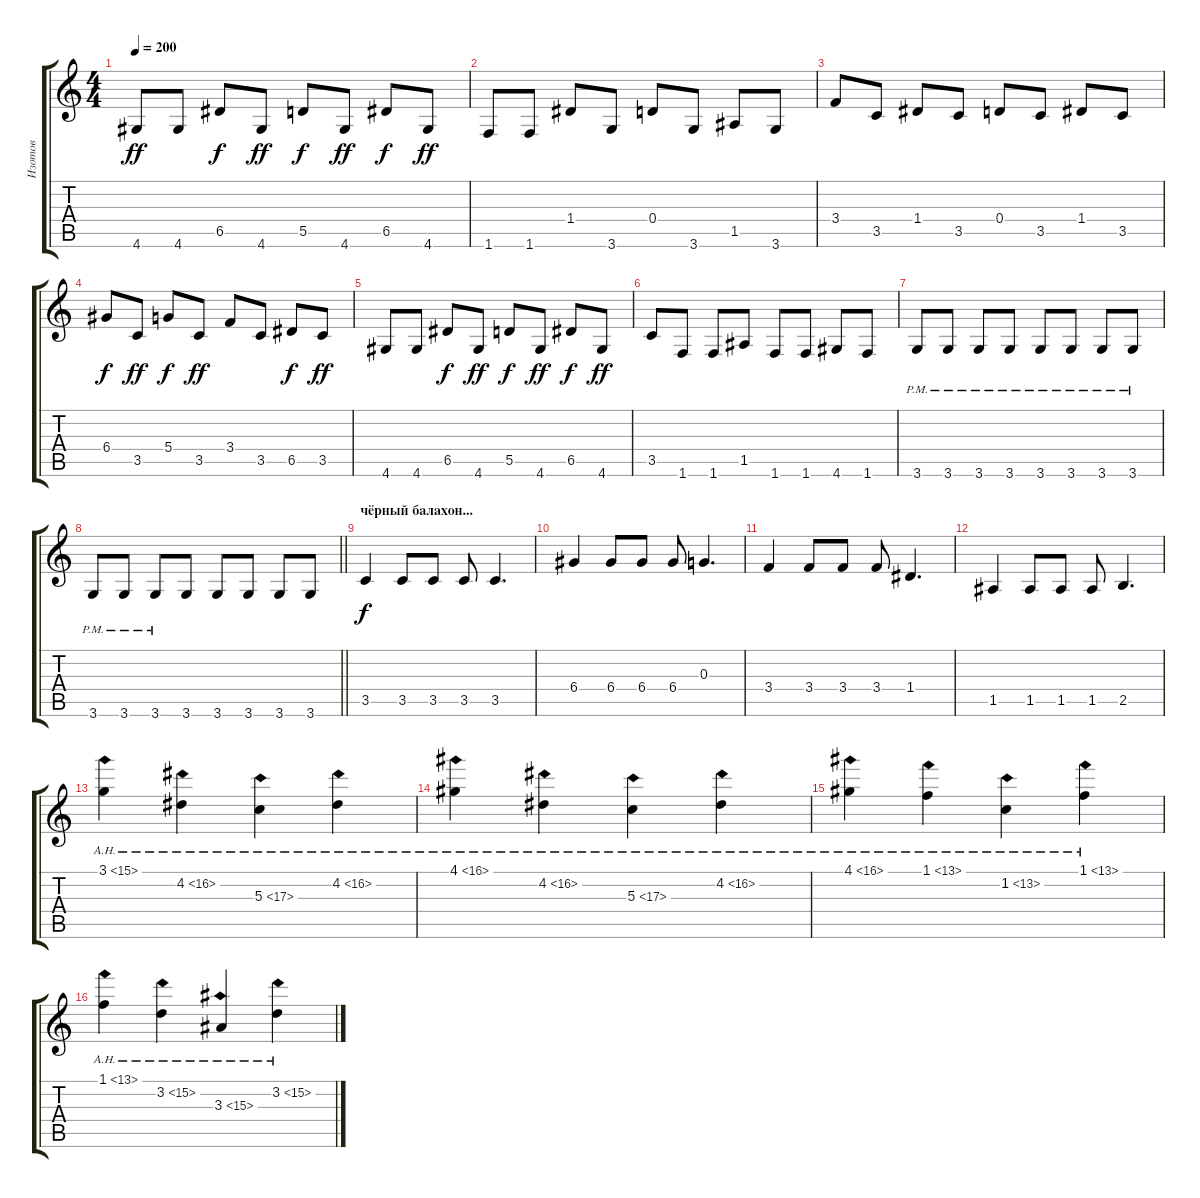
\track ("Изотов" "Изотов") {instrument electricbasspick}
\staff {score tabs}
\tuning (E4 B3 G3 D3 A2 E2) {hide}
\ts (4 4)
\tempo 200
\clef g2
\ks c
4.6.8{dy ff instrument electricbasspick} 4.6.8 6.5.8{dy f} 4.6.8{dy ff} 5.5.8{dy f} 4.6.8{dy ff} 6.5.8{dy f} 4.6.8{dy ff} |
1.6.8 1.6.8 1.4.8 3.6.8 0.4.8 3.6.8 1.5.8 3.6.8 |
3.4.8 3.5.8 1.4.8 3.5.8 0.4.8 3.5.8 1.4.8 3.5.8 |
6.4.8{dy f} 3.5.8{dy ff} 5.4.8{dy f} 3.5.8{dy ff} 3.4.8 3.5.8 6.5.8{dy f} 3.5.8{dy ff} |
4.6.8 4.6.8 6.5.8{dy f} 4.6.8{dy ff} 5.5.8{dy f} 4.6.8{dy ff} 6.5.8{dy f} 4.6.8{dy ff} |
3.5.8 1.6.8 1.6.8 1.5.8 1.6.8 1.6.8 4.6.8 1.6.8 |
3.6{pm}.8 3.6{pm}.8 3.6{pm}.8 3.6{pm}.8 3.6{pm}.8 3.6{pm}.8 3.6{pm}.8 3.6{pm}.8 |
\barLineRight lightlight
3.6{pm}.8 3.6{pm}.8 3.6{pm}.8 3.6.8 3.6.8 3.6.8 3.6.8 3.6.8 |
\section ("" "чёрный балахон...")
3.5.4{dy f} 3.5.8 3.5.8 3.5.8 3.5.4{d} |
6.4.4 6.4.8 6.4.8 6.4.8 0.3.4{d} |
3.4.4 3.4.8 3.4.8 3.4.8 1.4.4{d} |
1.5.4 1.5.8 1.5.8 1.5.8 2.5.4{d} |
3.1{ah 12}.4{instrument electricbassfinger} 4.2{ah 12}.4 5.3{ah 12}.4 4.2{ah 12}.4 |
4.1{ah 12}.4 4.2{ah 12}.4 5.3{ah 12}.4 4.2{ah 12}.4 |
4.1{ah 12}.4 1.1{ah 12}.4 1.2{ah 12}.4 1.1{ah 12}.4 |
1.1{ah 12}.4 3.2{ah 12}.4 3.3{ah 12}.4 3.2{ah 12}.4
